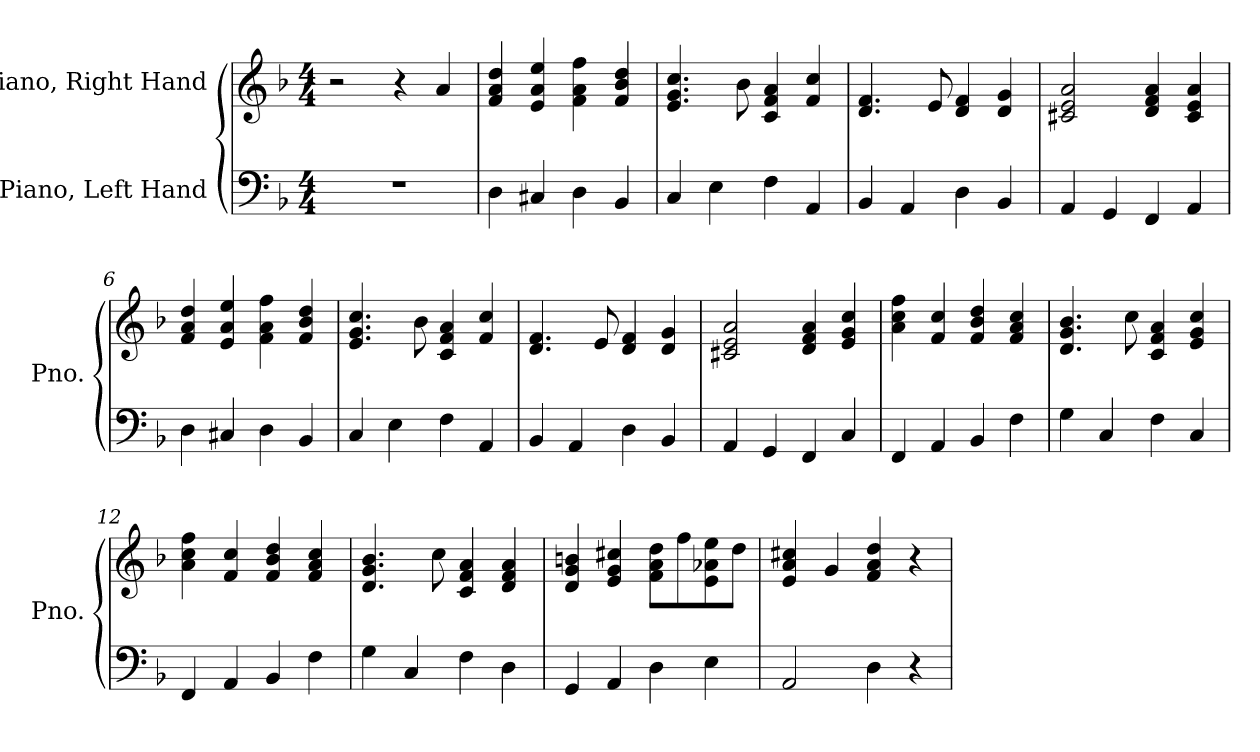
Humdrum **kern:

**kern	**kern
*part2	*part1
*staff2	*staff1
*I"Piano, Left Hand	*I"Piano, Right Hand
*I'Pno.	*I'Pno.
*clefF4	*clefG2
*k[b-]	*k[b-]
*M4/4	*M4/4
*MM100	*MM100
=1	=1
1r	2r
.	4r
.	4a/
=2	=2
4D\	4f/ 4a/ 4dd/
4C#X/	4e/ 4a/ 4ee/
4D\	4f\ 4a\ 4ff\
4BB-/	4f/ 4b-/ 4dd/
=3	=3
4C/	4.e/ 4.g/ 4.cc/
4E\	.
.	8b-\
4F\	4c/ 4f/ 4a/
4AA/	4f/ 4cc/
=4	=4
4BB-/	4.d/ 4.f/
4AA/	.
.	8e/
4D\	4d/ 4f/
4BB-/	4d/ 4g/
=5	=5
4AA/	2c#X/ 2e/ 2a/
4GG/	.
4FF/	4d/ 4f/ 4a/
4AA/	4c#/ 4e/ 4a/
=6	=6
4D\	4f/ 4a/ 4dd/
4C#X/	4e/ 4a/ 4ee/
4D\	4f\ 4a\ 4ff\
4BB-/	4f/ 4b-/ 4dd/
!!LO:LB:g=z
=7	=7
4C/	4.e/ 4.g/ 4.cc/
4E\	.
.	8b-\
4F\	4c/ 4f/ 4a/
4AA/	4f/ 4cc/
=8	=8
4BB-/	4.d/ 4.f/
4AA/	.
.	8e/
4D\	4d/ 4f/
4BB-/	4d/ 4g/
=9	=9
4AA/	2c#X/ 2e/ 2a/
4GG/	.
4FF/	4d/ 4f/ 4a/
4C/	4e/ 4g/ 4cc/
=10	=10
4FF/	4a\ 4cc\ 4ff\
4AA/	4f/ 4cc/
4BB-/	4f/ 4b-/ 4dd/
4F\	4f/ 4a/ 4cc/
=11	=11
4G\	4.d/ 4.g/ 4.b-/
4C/	.
.	8cc\
4F\	4c/ 4f/ 4a/
4C/	4e/ 4g/ 4cc/
=12	=12
4FF/	4a\ 4cc\ 4ff\
4AA/	4f/ 4cc/
4BB-/	4f/ 4b-/ 4dd/
4F\	4f/ 4a/ 4cc/
=13	=13
4G\	4.d/ 4.g/ 4.b-/
4C/	.
.	8cc\
4F\	4c/ 4f/ 4a/
4D\	4d/ 4f/ 4a/
!!LO:LB:g=z
=14	=14
4GG/	4d/ 4g/ 4bn/
4AA/	4e/ 4g/ 4cc#X/
4D\	8f\ 8a\ 8dd\L
.	8ff\
4E\	8e\ 8a-X\ 8ee\
.	8dd\J
=15	=15
2AA/	4e/ 4a/ 4cc#X/
.	4g/
4D\	4f/ 4a/ 4dd/
4r	4r
=	=
*-	*-
